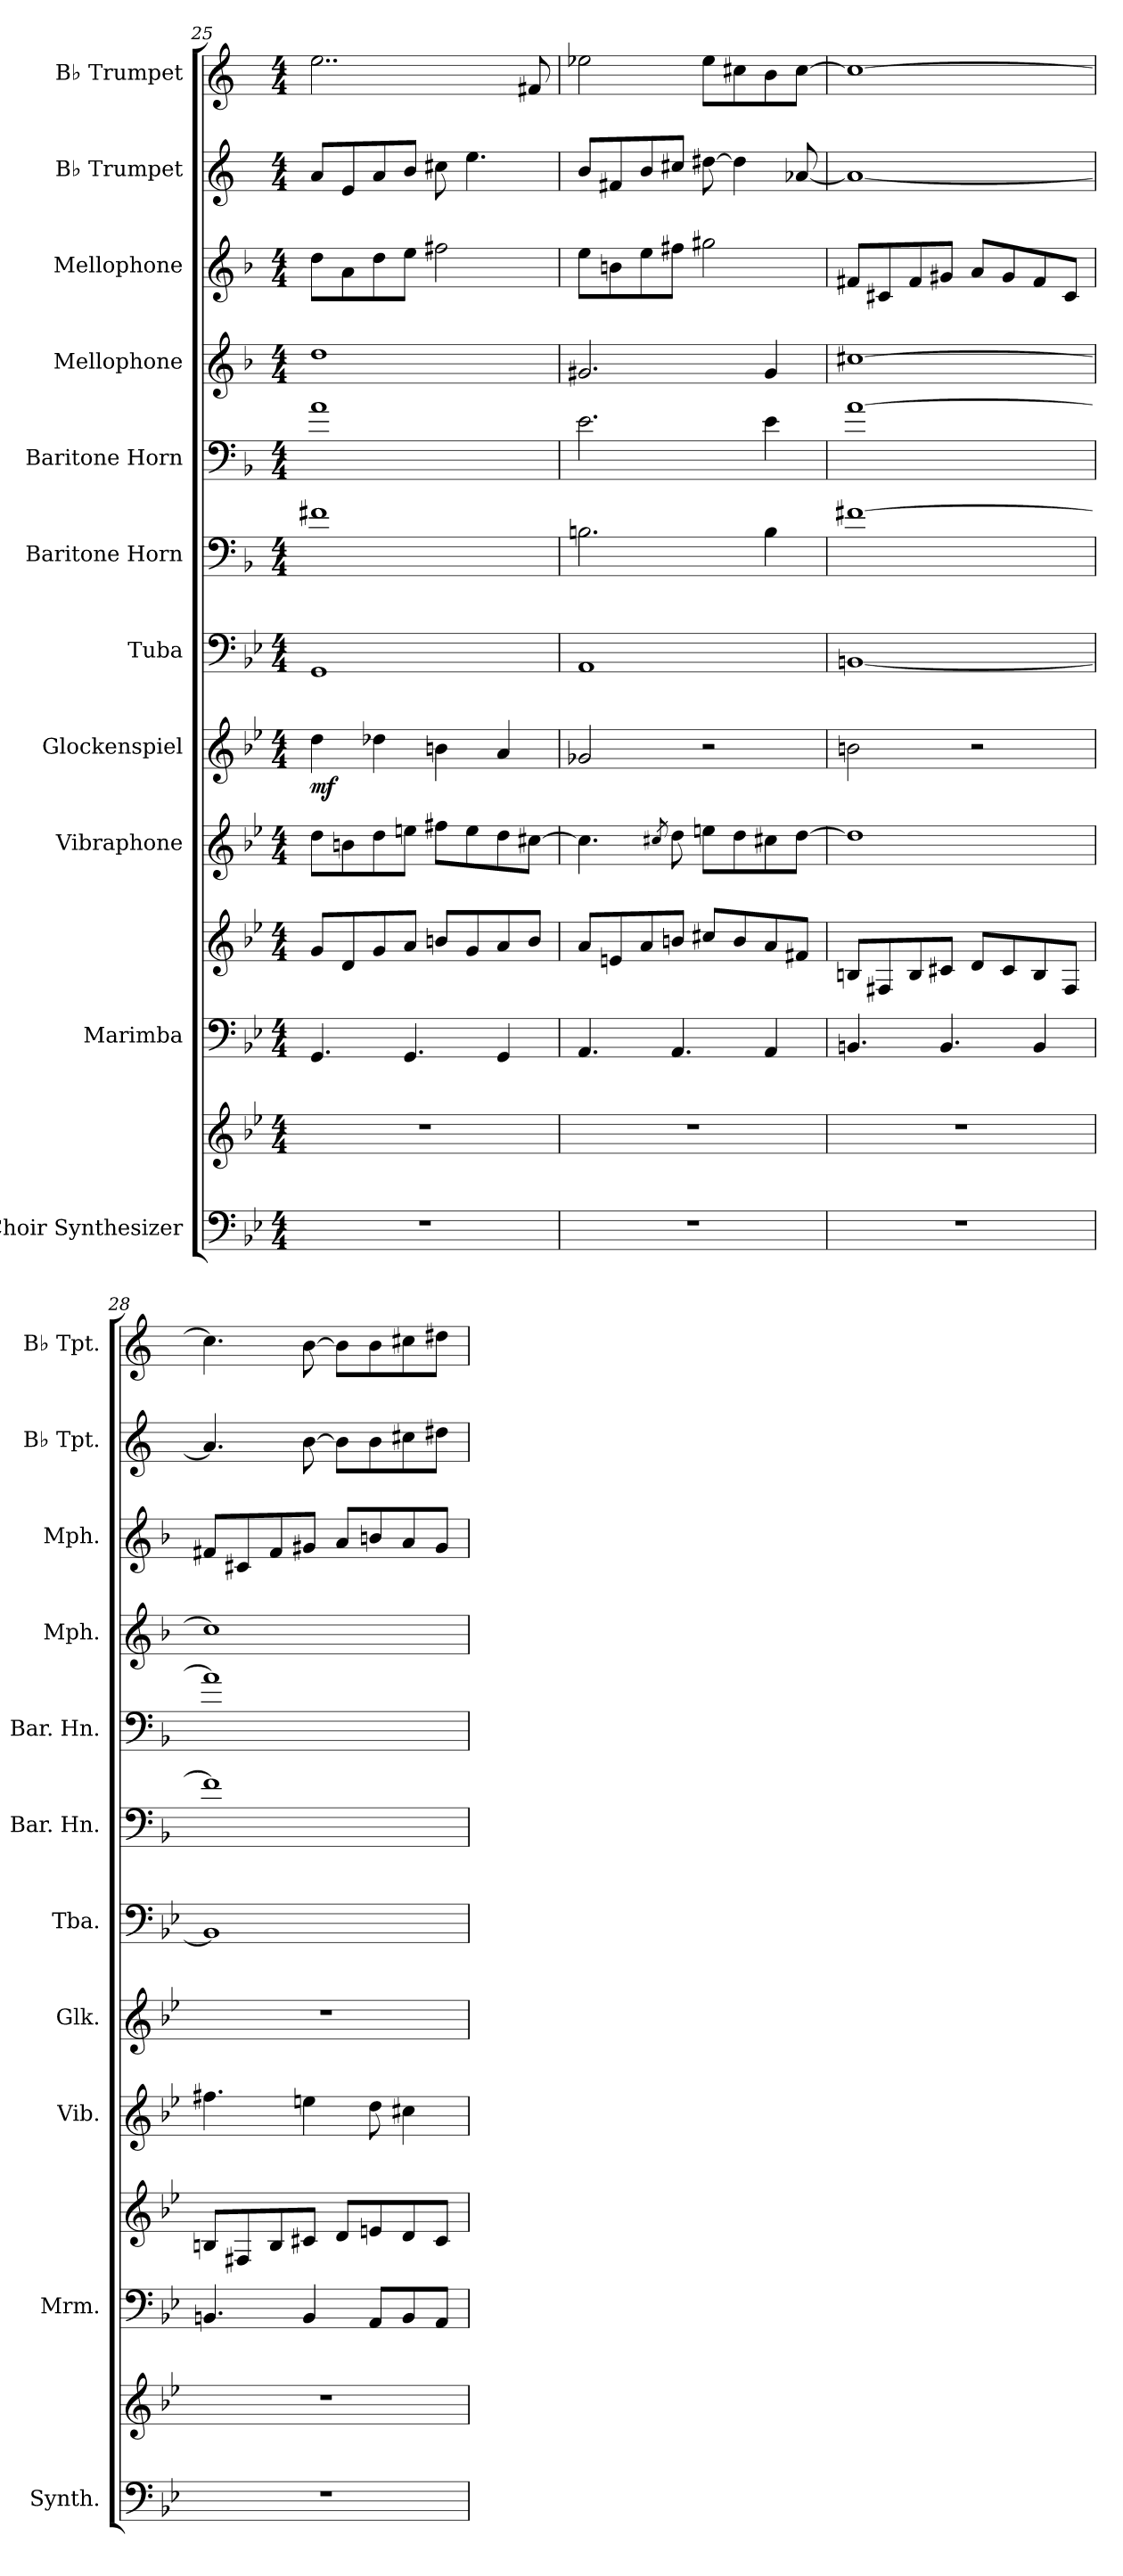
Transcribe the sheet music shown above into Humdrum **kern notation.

**kern	**kern	**kern	**kern	**kern	**kern	**dynam	**kern	**kern	**kern	**kern	**kern	**kern	**kern
*part11	*part11	*part10	*part10	*part9	*part8	*part8	*part7	*part6	*part5	*part4	*part3	*part2	*part1
*staff13	*staff12	*staff11	*staff10	*staff9	*staff8	*staff8	*staff7	*staff6	*staff5	*staff4	*staff3	*staff2	*staff1
*I"Choir Synthesizer	*	*I"Marimba	*	*I"Vibraphone	*I"Glockenspiel	*	*I"Tuba	*I"Baritone Horn	*I"Baritone Horn	*I"Mellophone	*I"Mellophone	*I"B♭ Trumpet	*I"B♭ Trumpet
*I'Synth.	*	*I'Mrm.	*	*I'Vib.	*I'Glk.	*	*I'Tba.	*I'Bar. Hn.	*I'Bar. Hn.	*I'Mph.	*I'Mph.	*I'B♭ Tpt.	*I'B♭ Tpt.
*clefF4	*clefG2	*clefF4	*clefG2	*clefG2	*clefG2	*	*clefF4	*clefF4	*clefF4	*clefG2	*clefG2	*clefG2	*clefG2
*	*	*	*	*	*ITrd-14c-24	*	*	*ITrd4c7	*ITrd4c7	*ITrd4c7	*ITrd4c7	*ITrd1c2	*ITrd1c2
*k[b-e-]	*k[b-e-]	*k[b-e-]	*k[b-e-]	*k[b-e-]	*k[b-e-]	*	*k[b-e-]	*k[b-e-]	*k[b-e-]	*k[b-e-]	*k[b-e-]	*k[b-e-]	*k[b-e-]
*M4/4	*M4/4	*M4/4	*M4/4	*M4/4	*M4/4	*	*M4/4	*M4/4	*M4/4	*M4/4	*M4/4	*M4/4	*M4/4
=25	=25	=25	=25	=25	=25	=25	=25	=25	=25	=25	=25	=25	=25
!	!	!	!	!	!	!LO:DY:b	!	!	!	!	!	!	!
1r	1r	4.GG/	8g/L	8dd\L	4dddd\	mf	1GG	1Bn	1d	1g	8g\L	8g/L	2..dd\
.	.	.	8d/	8bn\	.	.	.	.	.	.	8d\	8d/	.
.	.	.	8g/	8dd\	4dddd-X\	.	.	.	.	.	8g\	8g/	.
.	.	4.GG/	8a/J	8een\J	.	.	.	.	.	.	8a\J	8a/J	.
.	.	.	8bn/L	8ff#X\L	4bbbn\	.	.	.	.	.	2bn\	8bn\	.
.	.	.	8g/	8ee\	.	.	.	.	.	.	.	4.dd\	.
.	.	4GG/	8a/	8dd\	4aaa/	.	.	.	.	.	.	.	.
.	.	.	8b/J	[8cc#X\J	.	.	.	.	.	.	.	.	8en/
=26	=26	=26	=26	=26	=26	=26	=26	=26	=26	=26	=26	=26	=26
1r	1r	4.AA/	8a/L	4.cc#\]	2ggg-X/	.	1AA	2.En\	2.A\	2.c#X/	8a\L	8a/L	2dd-X\
.	.	.	8en/	.	.	.	.	.	.	.	8en\	8en/	.
.	.	.	8a/	.	.	.	.	.	.	.	8a\	8a/	.
.	.	.	.	8qcc#X/	.	.	.	.	.	.	.	.	.
.	.	4.AA/	8bn/J	8dd\	.	.	.	.	.	.	8bn\J	8bn/J	.
.	.	.	8cc#X/L	8een\L	2r	.	.	.	.	.	2cc#X\	[8cc#X\	8dd-\L
.	.	.	8b/	8dd\	.	.	.	.	.	.	.	4cc#\]	8bn\
.	.	4AA/	8a/	8cc#\	.	.	.	4E\	4A\	4c#/	.	.	8a\
.	.	.	8f#X/J	[8dd\J	.	.	.	.	.	.	.	[8g-X/	[8b\J
!!LO:PB:g=z
=27	=27	=27	=27	=27	=27	=27	=27	=27	=27	=27	=27	=27	=27
1r	1r	4.BBn/	8Bn/L	1dd]	2bbbn\	.	[1BBn	[1Bn	[1d	[1f#X	8Bn/L	1g-_	1b_
.	.	.	8F#X/	.	.	.	.	.	.	.	8F#X/	.	.
.	.	.	8B/	.	.	.	.	.	.	.	8B/	.	.
.	.	4.BB/	8c#X/J	.	.	.	.	.	.	.	8c#X/J	.	.
.	.	.	8d/L	.	2r	.	.	.	.	.	8d/L	.	.
.	.	.	8c#/	.	.	.	.	.	.	.	8c#/	.	.
.	.	4BB/	8B/	.	.	.	.	.	.	.	8B/	.	.
.	.	.	8F#/J	.	.	.	.	.	.	.	8F#/J	.	.
=28	=28	=28	=28	=28	=28	=28	=28	=28	=28	=28	=28	=28	=28
1r	1r	4.BBn/	8Bn/L	4.ff#X\	1r	.	1BB]	1B]	1d]	1f#]	8Bn/L	4.g-/]	4.b\]
.	.	.	8F#X/	.	.	.	.	.	.	.	8F#X/	.	.
.	.	.	8B/	.	.	.	.	.	.	.	8B/	.	.
.	.	4BB/	8c#X/J	4een\	.	.	.	.	.	.	8c#X/J	[8a\	[8a\
.	.	.	8d/L	.	.	.	.	.	.	.	8d/L	8a\L]	8a\L]
.	.	8AA/L	8en/	8dd\	.	.	.	.	.	.	8en/	8a\	8a\
.	.	8BB/	8d/	4cc#X\	.	.	.	.	.	.	8d/	8bn\	8bn\
.	.	8AA/J	8c#/J	.	.	.	.	.	.	.	8c#/J	8cc#X\J	8cc#X\J
=	=	=	=	=	=	=	=	=	=	=	=	=	=
*-	*-	*-	*-	*-	*-	*-	*-	*-	*-	*-	*-	*-	*-
